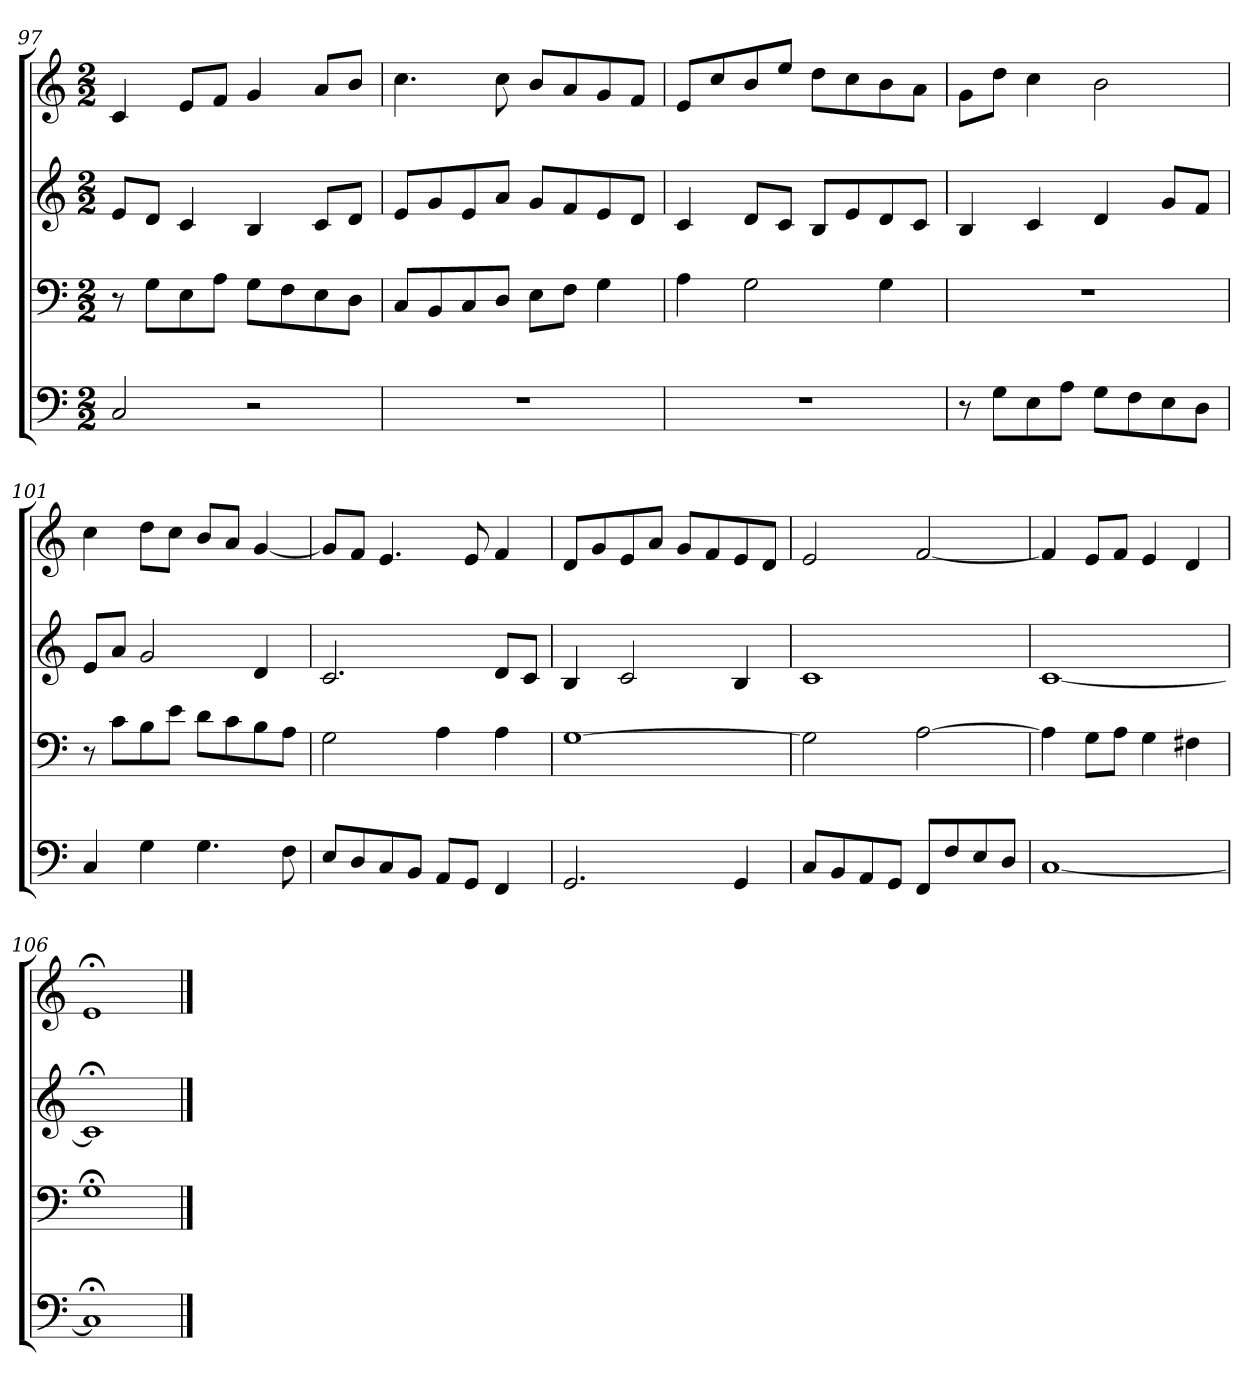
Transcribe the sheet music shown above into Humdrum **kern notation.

**kern	**kern	**kern	**kern
*part4	*part3	*part2	*part1
*staff4	*staff3	*staff2	*staff1
*clefF4	*clefF4	*clefG2	*clefG2
*k[]	*k[]	*k[]	*k[]
*C:ion	*C:ion	*C:ion	*C:ion
*M2/2	*M2/2	*M2/2	*M2/2
=97	=97	=97	=97
2C	8r	8e/L	4c
.	8G\L	8d/J	.
.	8E\	4c	8e/L
.	8A\J	.	8f/J
2r	8G\L	4B	4g
.	8F\	.	.
.	8E\	8c/L	8a/L
.	8D\J	8d/J	8b/J
=98	=98	=98	=98
1r	8C/L	8e/L	4.cc
.	8BB/	8g/	.
.	8C/	8e/	.
.	8D/J	8a/J	8cc
.	8E\L	8g/L	8b/L
.	8F\J	8f/	8a/
.	4G	8e/	8g/
.	.	8d/J	8f/J
=99	=99	=99	=99
1r	4A	4c	8e/L
.	.	.	8cc/
.	2G	8d/L	8b/
.	.	8c/J	8ee/J
.	.	8B/L	8dd\L
.	.	8e/	8cc\
.	4G	8d/	8b\
.	.	8c/J	8a\J
=100	=100	=100	=100
8r	1r	4B	8g\L
8G\L	.	.	8dd\J
8E\	.	4c	4cc
8A\J	.	.	.
8G\L	.	4d	2b
8F\	.	.	.
8E\	.	8g/L	.
8D\J	.	8f/J	.
=101	=101	=101	=101
4C	8r	8e/L	4cc
.	8c\L	8a/J	.
4G	8B\	2g	8dd\L
.	8e\J	.	8cc\J
4.G	8d\L	.	8b/L
.	8c\	.	8a/J
.	8B\	4d	[4g
8F	8A\J	.	.
=102	=102	=102	=102
8E/L	2G	2.c	8g/L]
8D/	.	.	8f/J
8C/	.	.	4.e
8BB/J	.	.	.
8AA/L	4A	.	.
8GG/J	.	.	8e
4FF	4A	8d/L	4f
.	.	8c/J	.
=103	=103	=103	=103
2.GG	[1G	4B	8d/L
.	.	.	8g/
.	.	2c	8e/
.	.	.	8a/J
.	.	.	8g/L
.	.	.	8f/
4GG	.	4B	8e/
.	.	.	8d/J
=104	=104	=104	=104
8C/L	2G]	1c	2e
8BB/	.	.	.
8AA/	.	.	.
8GG/J	.	.	.
8FF/L	[2A	.	[2f
8F/	.	.	.
8E/	.	.	.
8D/J	.	.	.
=105	=105	=105	=105
[1C	4A]	[1c	4f]
.	8G\L	.	8e/L
.	8A\J	.	8f/J
.	4G	.	4e
.	4F#X	.	4d
=106	=106	=106	=106
1C;<]	1G;<	1c;<]	1e;<
==	==	==	==
*-	*-	*-	*-
